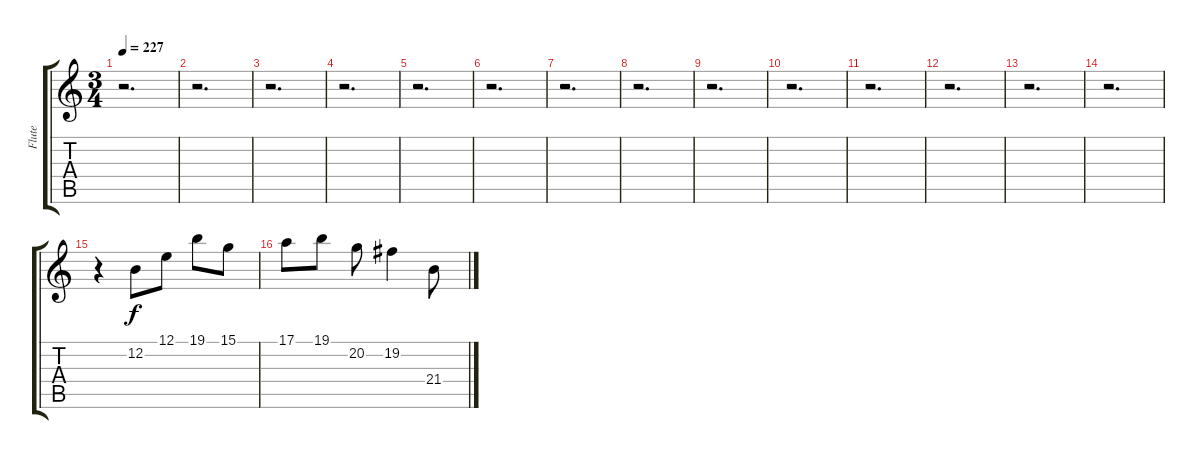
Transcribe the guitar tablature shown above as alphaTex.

\track ("Flute" "Flute") {instrument flute}
\staff {score tabs}
\tuning (E4 B3 G3 D3 A2 E2) {hide}
\ts (3 4)
\tempo 227
\clef g2
\ks c
r.2{d dy f} |
r.2{d} |
r.2{d} |
r.2{d} |
r.2{d} |
r.2{d} |
r.2{d} |
r.2{d} |
r.2{d} |
r.2{d} |
r.2{d} |
r.2{d} |
r.2{d} |
r.2{d} |
r.4 12.2.8 12.1.8 19.1.8 15.1.8 |
17.1.8 19.1.8 20.2.8 19.2.4 21.4.8
